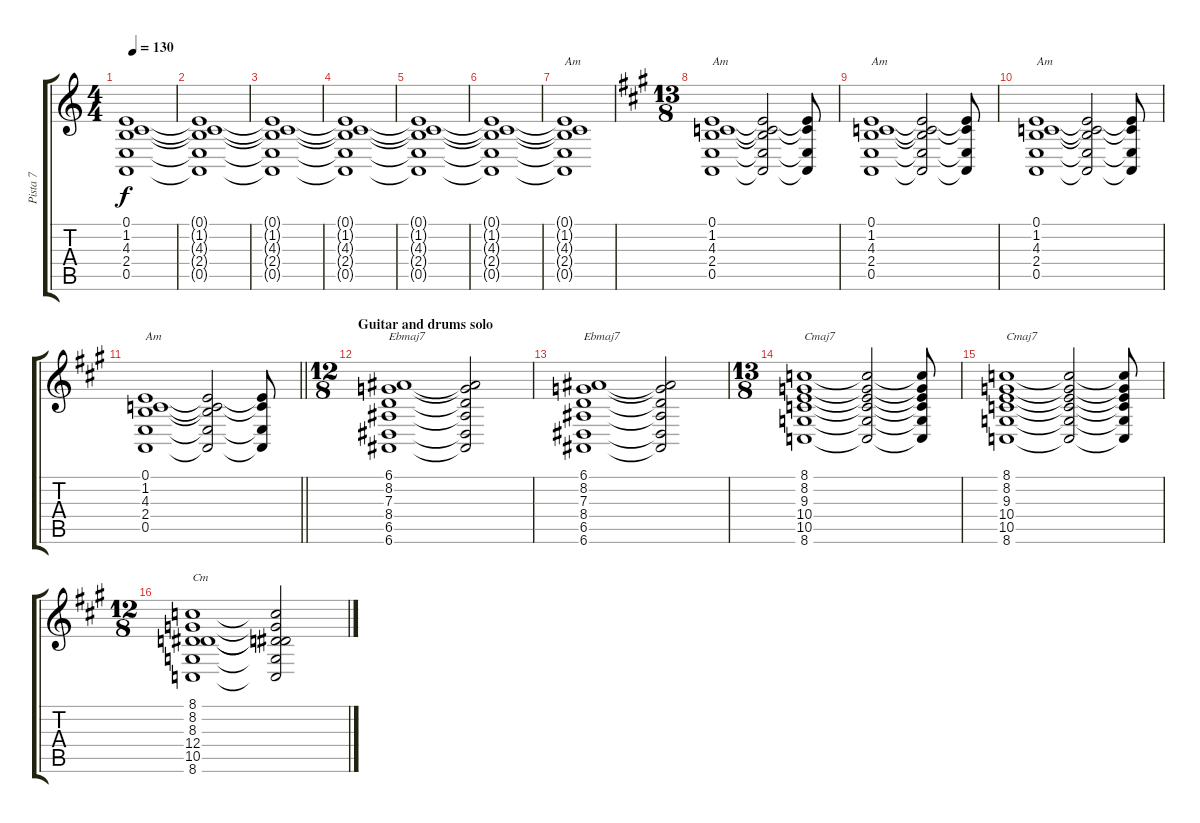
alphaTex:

\track ("Pista 7" "Pista 7") {instrument pad1newage}
\staff {score tabs}
\tuning (E4 B3 G3 D3 A2 E2) {hide}
\ts (4 4)
\tempo 130
\clef g2
\ks c
(0.1{t} 1.2{t} 4.3{t} 2.4{t} 0.5{t}).1{dy f} |
(0.1{t} 1.2{t} 4.3{t} 2.4{t} 0.5{t}).1 |
(0.1{t} 1.2{t} 4.3{t} 2.4{t} 0.5{t}).1 |
(0.1{t} 1.2{t} 4.3{t} 2.4{t} 0.5{t}).1 |
(0.1{t} 1.2{t} 4.3{t} 2.4{t} 0.5{t}).1 |
(0.1{t} 1.2{t} 4.3{t} 2.4{t} 0.5{t}).1 |
(0.1{t} 1.2{t} 4.3{t} 2.4{t} 0.5{t}).1{txt "Am"} |
\ts (13 8)
\ks a
(0.1 1.2 4.3 2.4 0.5).1{txt "Am" volume 12} (0.1{t} 1.2{t} 4.3{t} 2.4{t} 0.5{t}).2 (0.1{t} 1.2{t} 2.4{t} 0.5{t}).8 |
(0.1 1.2 4.3 2.4 0.5).1{txt "Am"} (0.1{t} 1.2{t} 4.3{t} 2.4{t} 0.5{t}).2 (0.1{t} 1.2{t} 2.4{t} 0.5{t}).8 |
(0.1 1.2 4.3 2.4 0.5).1{txt "Am"} (0.1{t} 1.2{t} 4.3{t} 2.4{t} 0.5{t}).2 (0.1{t} 1.2{t} 2.4{t} 0.5{t}).8 |
\barLineRight lightlight
(0.1 1.2 4.3 2.4 0.5).1{txt "Am"} (0.1{t} 1.2{t} 4.3{t} 2.4{t} 0.5{t}).2 (0.1{t} 1.2{t} 2.4{t} 0.5{t}).8 |
\ts (12 8)
\section ("" "Guitar and drums solo")
(6.1 8.2 7.3 8.4 6.5 6.6).1{txt "Ebmaj7"} (6.1{t} 8.2{t} 7.3{t} 8.4{t} 6.5{t} 6.6{t}).2 |
(6.1 8.2 7.3 8.4 6.5 6.6).1{txt "Ebmaj7"} (6.1{t} 8.2{t} 7.3{t} 8.4{t} 6.5{t} 6.6{t}).2 |
\ts (13 8)
(8.1 8.2 9.3 10.4 10.5 8.6).1{txt "Cmaj7"} (8.1{t} 8.2{t} 9.3{t} 10.4{t} 10.5{t} 8.6{t}).2 (8.1{t} 8.2{t} 9.3{t} 10.4{t} 10.5{t} 8.6{t}).8 |
(8.1 8.2 9.3 10.4 10.5 8.6).1{txt "Cmaj7"} (8.1{t} 8.2{t} 9.3{t} 10.4{t} 10.5{t} 8.6{t}).2 (8.1{t} 8.2{t} 9.3{t} 10.4{t} 10.5{t} 8.6{t}).8 |
\ts (12 8)
(8.1 8.2 8.3 12.4 10.5 8.6).1{txt "Cm"} (8.1{t} 8.2{t} 8.3{t} 12.4{t} 10.5{t} 8.6{t}).2
